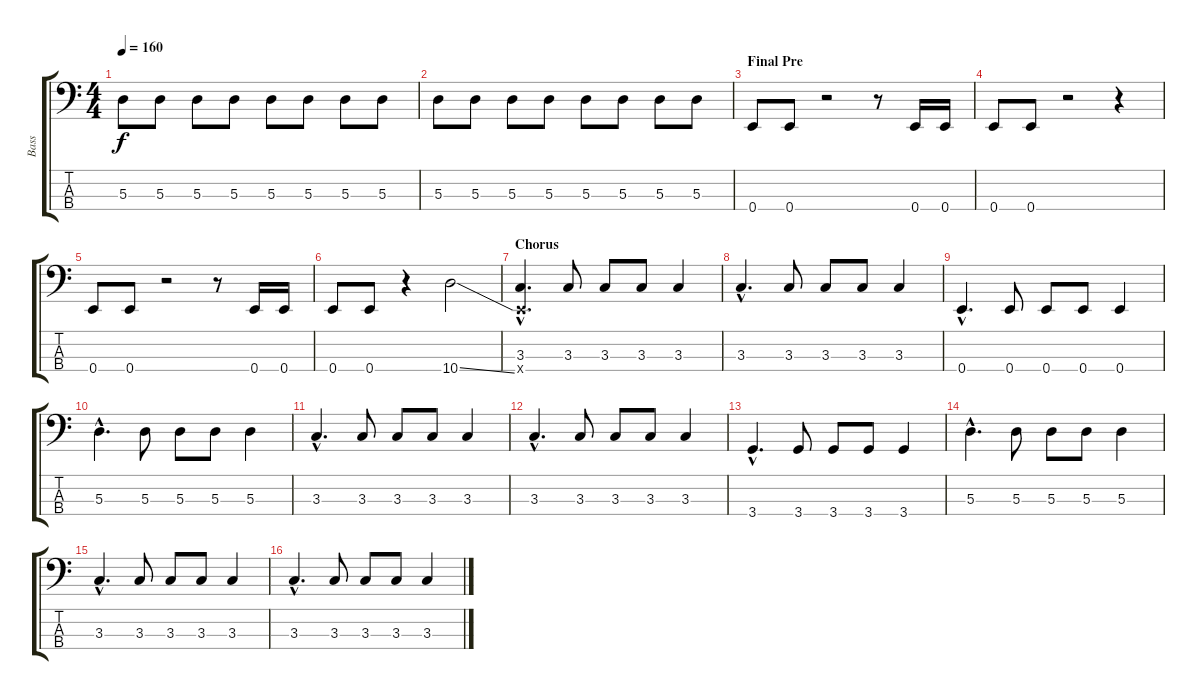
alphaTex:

\track ("Bass" "Bass") {instrument electricbasspick}
\staff {score tabs}
\tuning (G2 D2 A1 E1) {hide}
\ts (4 4)
\tempo 160
\clef f4
\ks c
5.3.8{dy f} 5.3.8 5.3.8 5.3.8 5.3.8 5.3.8 5.3.8 5.3.8 |
5.3.8 5.3.8 5.3.8 5.3.8 5.3.8 5.3.8 5.3.8 5.3.8 |
\section ("" "Final Pre")
0.4.8 0.4.8 r.2 r.8 0.4.16 0.4.16 |
0.4.8 0.4.8 r.2 r.4 |
0.4.8 0.4.8 r.2 r.8 0.4.16 0.4.16 |
0.4.8 0.4.8 r.4 10.4{ss}.2 |
\section ("" "Chorus")
(3.3{hac} 0.4{hac x}).4{d} 3.3.8 3.3.8 3.3.8 3.3.4 |
3.3{hac}.4{d} 3.3.8 3.3.8 3.3.8 3.3.4 |
0.4{hac}.4{d} 0.4.8 0.4.8 0.4.8 0.4.4 |
5.3{hac}.4{d} 5.3.8 5.3.8 5.3.8 5.3.4 |
3.3{hac}.4{d} 3.3.8 3.3.8 3.3.8 3.3.4 |
3.3{hac}.4{d} 3.3.8 3.3.8 3.3.8 3.3.4 |
3.4{hac}.4{d} 3.4.8 3.4.8 3.4.8 3.4.4 |
5.3{hac}.4{d} 5.3.8 5.3.8 5.3.8 5.3.4 |
3.3{hac}.4{d} 3.3.8 3.3.8 3.3.8 3.3.4 |
3.3{hac}.4{d} 3.3.8 3.3.8 3.3.8 3.3.4
